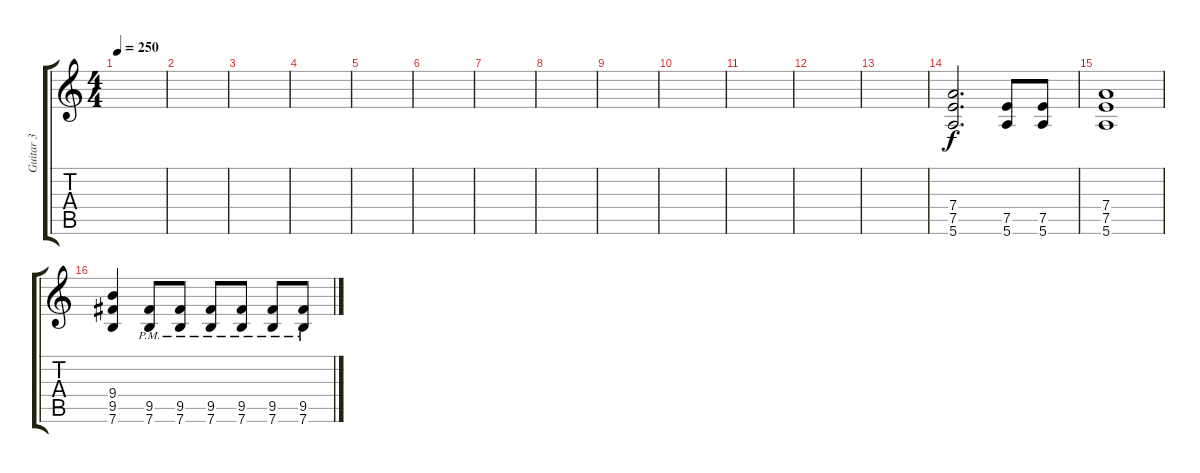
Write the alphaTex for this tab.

\track ("Guitar 3" "Guitar 3") {instrument overdrivenguitar}
\staff {score tabs}
\tuning (E4 B3 G3 D3 A2 E2) {hide}
\ts (4 4)
\tempo 250
\clef g2
\ks c
|
|
|
|
|
|
|
|
|
|
|
|
|
(7.4 7.5 5.6).2{d} (7.5 5.6).8 (7.5 5.6).8 |
(7.4 7.5 5.6).1 |
(9.4 9.5 7.6).4 (9.5{pm} 7.6{pm}).8 (9.5{pm} 7.6{pm}).8 (9.5{pm} 7.6{pm}).8 (9.5{pm} 7.6{pm}).8 (9.5{pm} 7.6{pm}).8 (9.5{pm} 7.6{pm}).8
